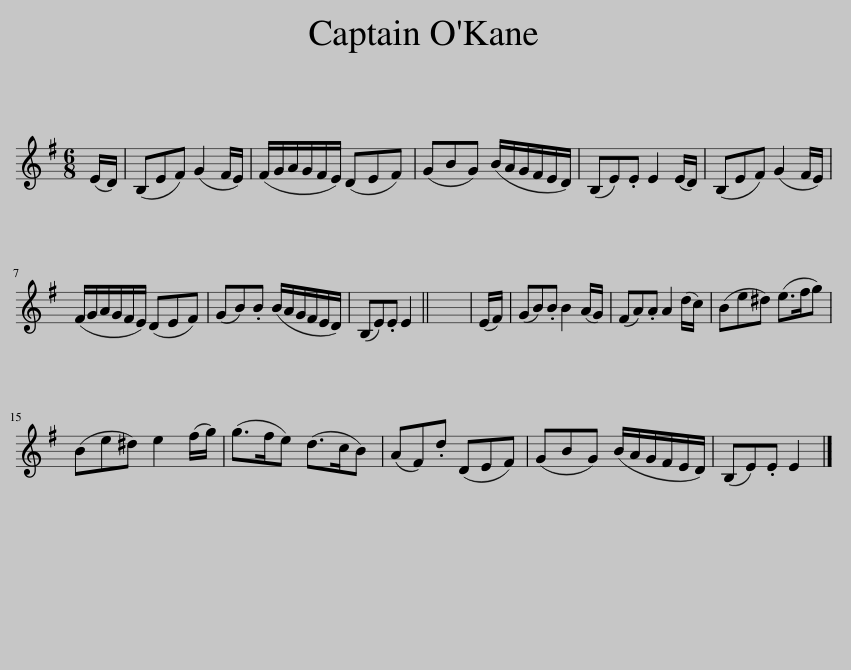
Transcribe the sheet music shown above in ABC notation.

X:1
L:1/8
M:6/8
I:linebreak $
K:Emin
V:1 treble
V:1
 (E/D/) | (B,EF) (G2 F/E/) | (F/G/A/G/F/E/) (DEF) | (GBG) (B/A/G/F/E/D/) | (B,E).E E2 (E/D/) | %5
 (B,EF) (G2 F/E/) |$ (F/G/A/G/F/E/) (DEF) | (GB).B (B/A/G/F/E/D/) | (B,E).E E2 || x6 | %10
 (E/F/) | (GB).B B2 (A/G/) | (FA).A A2 (d/c/) | (Be^d) (e>fg) |$ (Be^d) e2 (f/g/) | %15
 (g>fe) (d>cB) | (AF).d (DEF) | (GBG) (B/A/G/F/E/D/) | (B,E).E E2 |] %19
